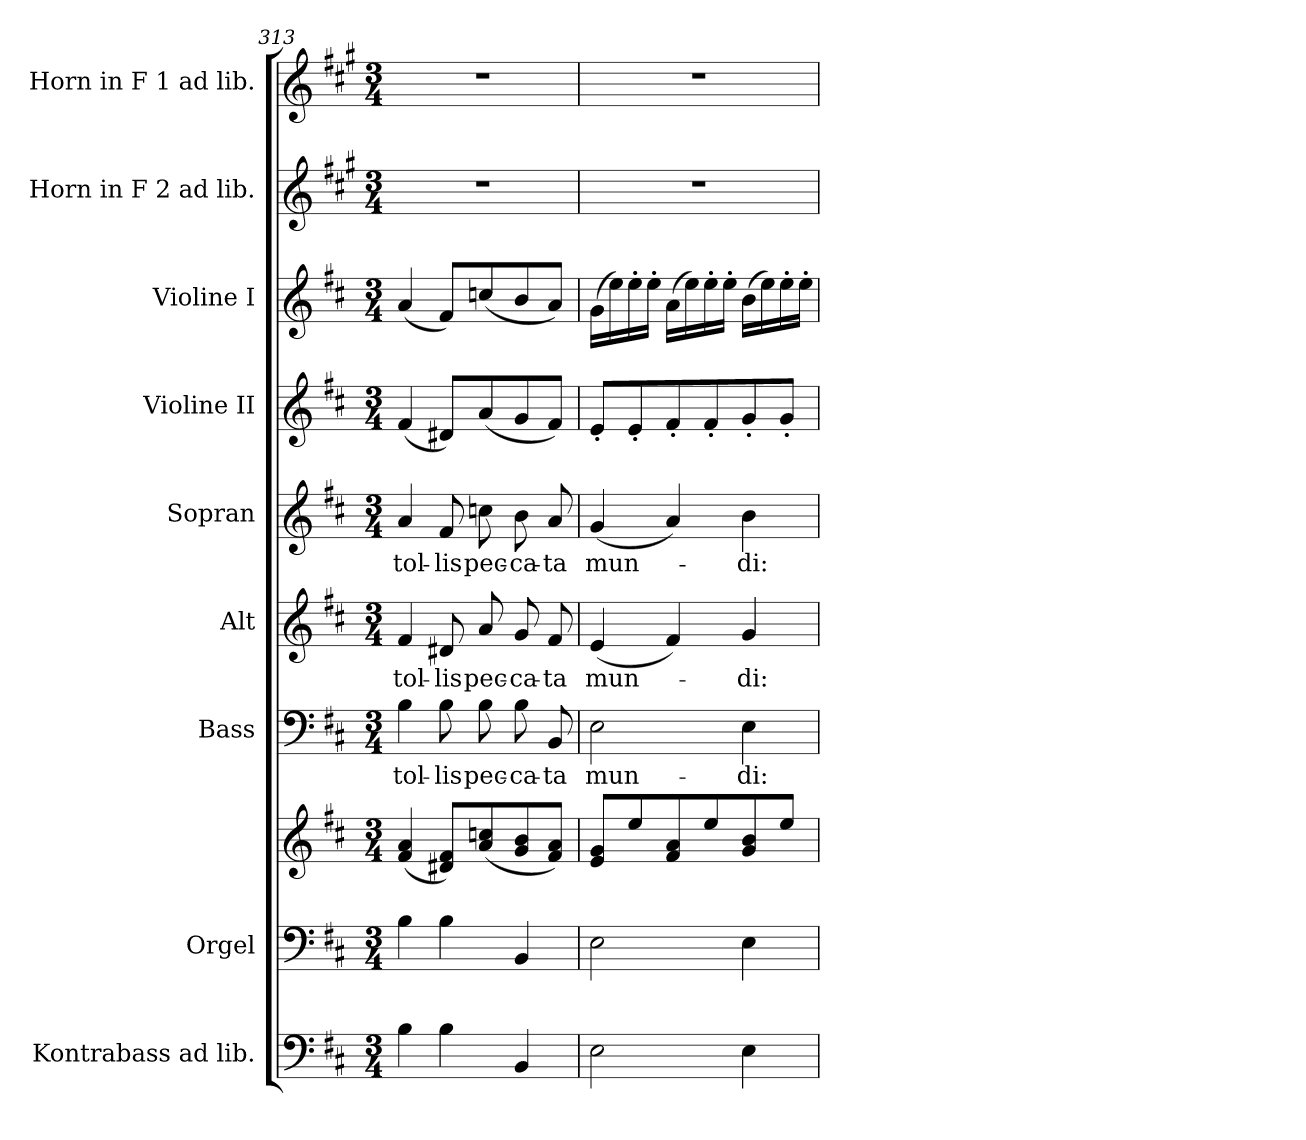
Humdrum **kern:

**kern	**kern	**kern	**kern	**text	**kern	**text	**kern	**text	**kern	**kern	**kern	**kern
*part9	*part8	*part8	*part7	*part7	*part6	*part6	*part5	*part5	*part4	*part3	*part2	*part1
*staff10	*staff9	*staff8	*staff7	*staff7	*staff6	*staff6	*staff5	*staff5	*staff4	*staff3	*staff2	*staff1
*I"Kontrabass ad lib.	*I"Orgel	*	*I"Bass	*	*I"Alt	*	*I"Sopran	*	*I"Violine II	*I"Violine I	*I"Horn in F 2 ad lib.	*I"Horn in F 1 ad lib.
*I'Kb.	*I'Org.	*	*I'B.	*	*I'A.	*	*I'S.	*	*I'Vl. II	*I'Vl. I	*	*
*clefF4	*clefF4	*clefG2	*clefF4	*	*clefG2	*	*clefG2	*	*clefG2	*clefG2	*clefG2	*clefG2
*ITrd7c12	*	*	*	*	*	*	*	*	*	*	*ITrd4c7	*ITrd4c7
*k[f#c#]	*k[f#c#]	*k[f#c#]	*k[f#c#]	*	*k[f#c#]	*	*k[f#c#]	*	*k[f#c#]	*k[f#c#]	*k[f#c#]	*k[f#c#]
*D:	*D:	*D:	*D:	*	*D:	*	*D:	*	*D:	*D:	*D:	*D:
*M3/4	*M3/4	*M3/4	*M3/4	*	*M3/4	*	*M3/4	*	*M3/4	*M3/4	*M3/4	*M3/4
=313	=313	=313	=313	=313	=313	=313	=313	=313	=313	=313	=313	=313
!	!	!	!	!LO:LY:b	!	!LO:LY:b	!	!LO:LY:b	!	!	!	!
4BB\	4B\	(<4f#/ 4a/	4B\	tol-	4f#/	tol-	4a/	tol-	(<4f#/	(<4a/	2.r	2.r
!	!	!	!	!LO:LY:b	!	!LO:LY:b	!	!LO:LY:b	!	!	!	!
4BB\	4B\	8d#X/ 8f#/L)	8B\	-lis	8d#X/	-lis	8f#/	-lis	8d#X/L)	8f#/L)	.	.
!	!	!	!	!LO:LY:b	!	!LO:LY:b	!	!LO:LY:b	!	!	!	!
.	.	(<8a/ 8ccn/	8B\	pec-	8a/	pec-	8ccn\	pec-	(<8a/	(<8ccn/	.	.
!	!	!	!	!LO:LY:b	!	!LO:LY:b	!	!LO:LY:b	!	!	!	!
4BBB/	4BB/	8g/ 8b/	8B\	-ca-	8g/	-ca-	8b\	-ca-	8g/	8b/	.	.
!	!	!	!	!LO:LY:b	!	!LO:LY:b	!	!LO:LY:b	!	!	!	!
.	.	8f#/ 8a/J)	8BB/	-ta	8f#/	-ta	8a/	-ta	8f#/J)	8a/J)	.	.
=314	=314	=314	=314	=314	=314	=314	=314	=314	=314	=314	=314	=314
!	!	!	!	!LO:LY:b	!	!LO:LY:b	!	!LO:LY:b	!	!	!	!
2EE\	2E\	8e/ 8g/L	2E\	mun-	(<4e/	mun-	(<4g/	mun-	8e'</L	(>16g\LL	2.r	2.r
.	.	.	.	.	.	.	.	.	.	16ee\)	.	.
.	.	8ee/	.	.	.	.	.	.	8e'</	16ee'>\	.	.
.	.	.	.	.	.	.	.	.	.	16ee'>\JJ	.	.
.	.	8f#/ 8a/	.	.	4f#/)	.	4a/)	.	8f#'</	(>16a\LL	.	.
.	.	.	.	.	.	.	.	.	.	16ee\)	.	.
.	.	8ee/	.	.	.	.	.	.	8f#'</	16ee'>\	.	.
.	.	.	.	.	.	.	.	.	.	16ee'>\JJ	.	.
!	!	!	!	!LO:LY:b	!	!LO:LY:b	!	!LO:LY:b	!	!	!	!
4EE\	4E\	8g/ 8b/	4E\	-di:	4g/	-di:	4b\	-di:	8g'</	(>16b\LL	.	.
.	.	.	.	.	.	.	.	.	.	16ee\)	.	.
.	.	8ee/J	.	.	.	.	.	.	8g'</J	16ee'>\	.	.
.	.	.	.	.	.	.	.	.	.	16ee'>\JJ	.	.
=	=	=	=	=	=	=	=	=	=	=	=	=
*-	*-	*-	*-	*-	*-	*-	*-	*-	*-	*-	*-	*-
